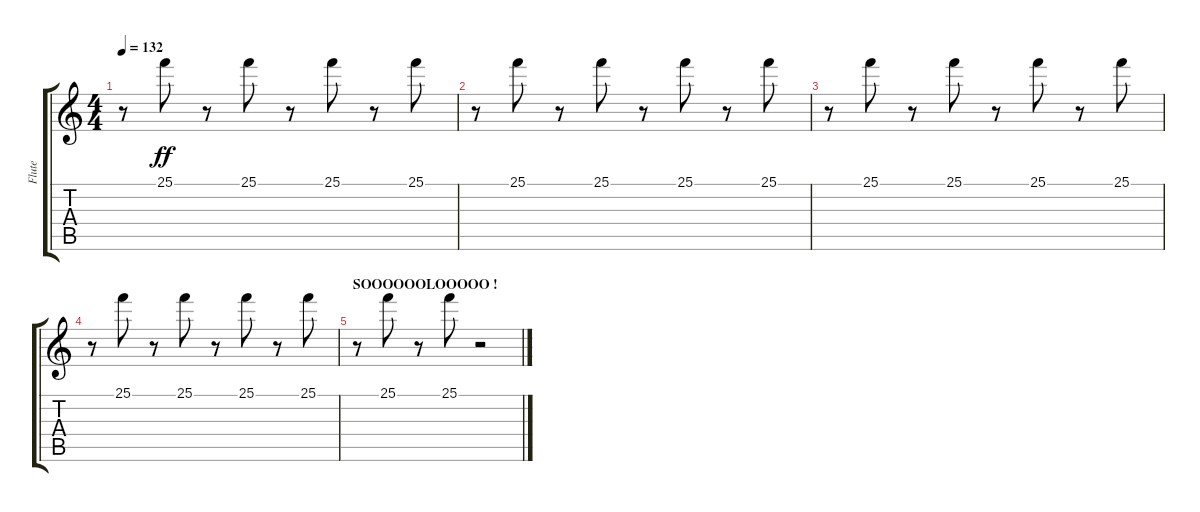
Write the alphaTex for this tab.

\track ("Flute" "Flute") {instrument flute}
\staff {score tabs}
\tuning (E4 B3 G3 D3 A2 E2) {hide}
\ts (4 4)
\tempo 132
\clef g2
\ks c
r.8{dy ff} 25.1.8 r.8 25.1.8 r.8 25.1.8 r.8 25.1.8 |
r.8 25.1.8 r.8 25.1.8 r.8 25.1.8 r.8 25.1.8 |
r.8 25.1.8 r.8 25.1.8 r.8 25.1.8 r.8 25.1.8 |
r.8 25.1.8 r.8 25.1.8 r.8 25.1.8 r.8 25.1.8 |
\section ("" "SOOOOOOLOOOOO !")
r.8 25.1.8 r.8 25.1.8 r.2
